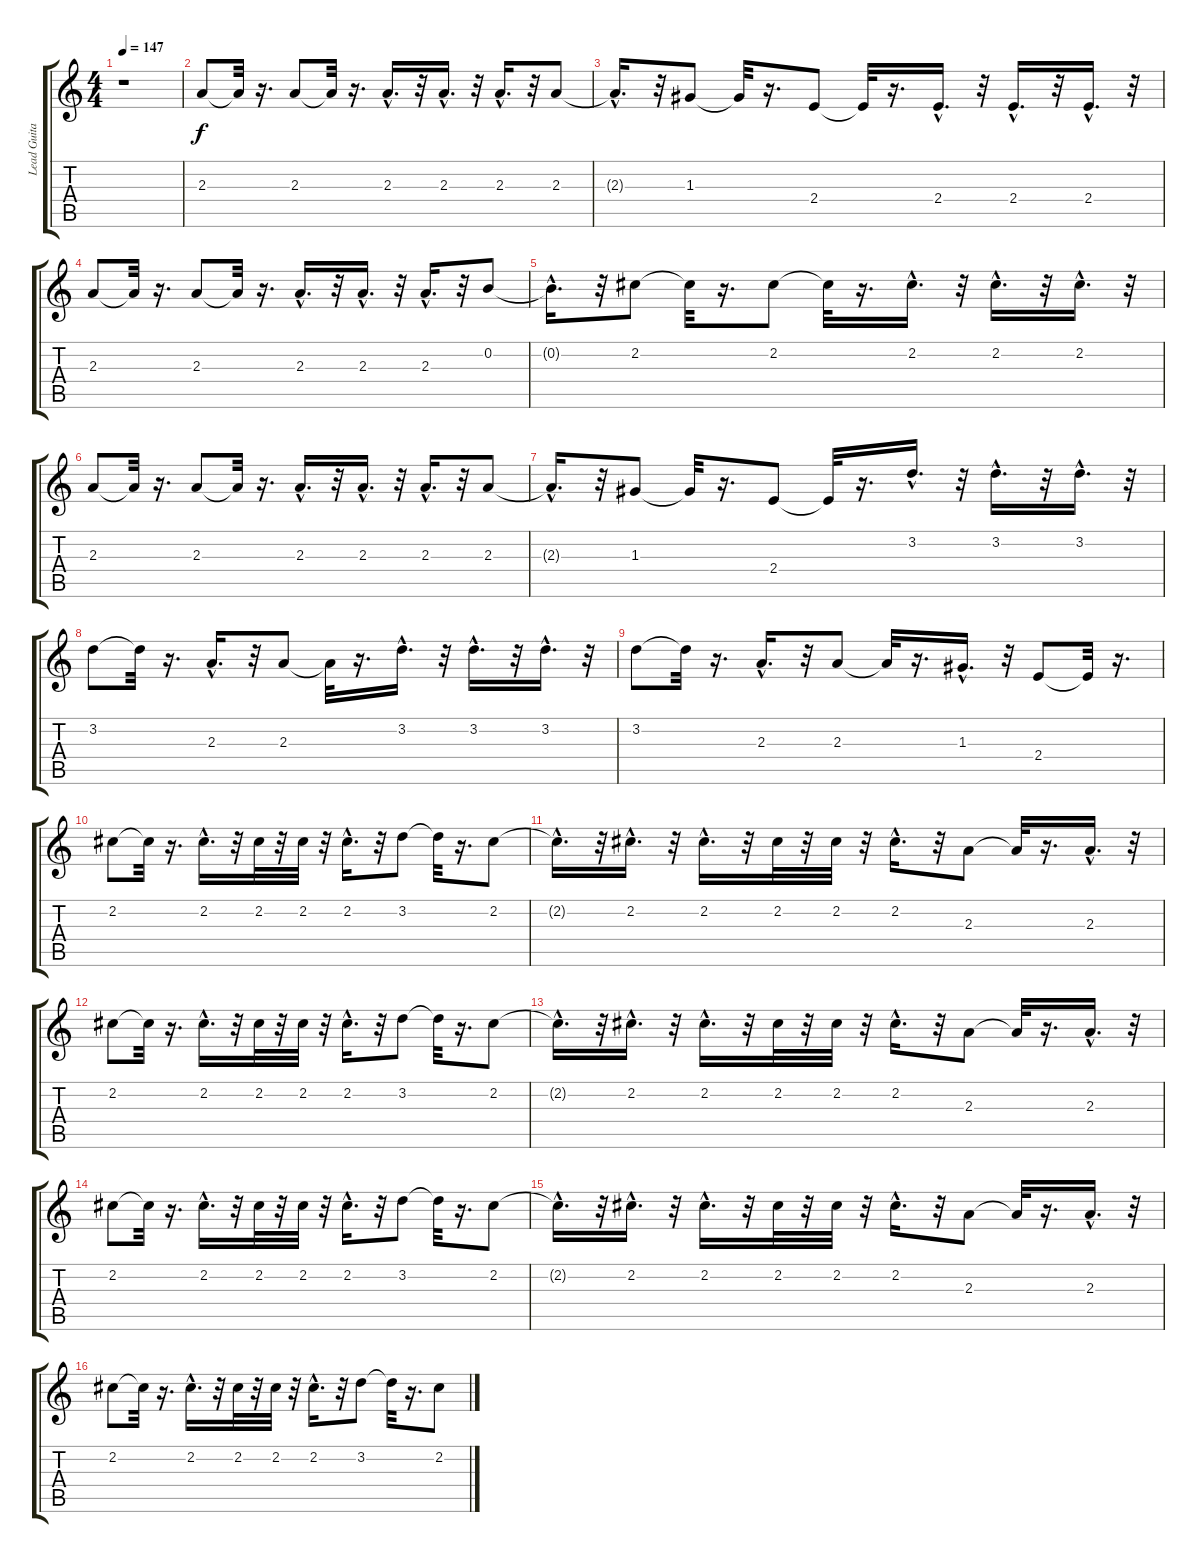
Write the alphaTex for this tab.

\track ("Lead Guitar" "Lead Guita") {instrument electricguitarclean}
\staff {score tabs}
\tuning (E4 B3 G3 D3 A2 E2) {hide}
\ts (4 4)
\tempo 147
\clef g2
\ks c
r.1{dy f instrument electricguitarclean} |
2.3.8 2.3{t}.32 r.16{d} 2.3.8 2.3{t}.32 r.16{d} 2.3{hac}.16{d} r.32 2.3{hac}.16{d} r.32 2.3{hac}.16{d} r.32 2.3.8 |
2.3{hac t}.16{d} r.32 1.3.8 1.3{t}.32 r.16{d} 2.4.8 2.4{t}.32 r.16{d} 2.4{hac}.16{d} r.32 2.4{hac}.16{d} r.32 2.4{hac}.16{d} r.32 |
2.3.8 2.3{t}.32 r.16{d} 2.3.8 2.3{t}.32 r.16{d} 2.3{hac}.16{d} r.32 2.3{hac}.16{d} r.32 2.3{hac}.16{d} r.32 0.2.8 |
0.2{hac t}.16{d} r.32 2.2.8 2.2{t}.32 r.16{d} 2.2.8 2.2{t}.32 r.16{d} 2.2{hac}.16{d} r.32 2.2{hac}.16{d} r.32 2.2{hac}.16{d} r.32 |
2.3.8 2.3{t}.32 r.16{d} 2.3.8 2.3{t}.32 r.16{d} 2.3{hac}.16{d} r.32 2.3{hac}.16{d} r.32 2.3{hac}.16{d} r.32 2.3.8 |
2.3{hac t}.16{d} r.32 1.3.8 1.3{t}.32 r.16{d} 2.4.8 2.4{t}.32 r.16{d} 3.2{hac}.16{d} r.32 3.2{hac}.16{d} r.32 3.2{hac}.16{d} r.32 |
3.2.8 3.2{t}.32 r.16{d} 2.3{hac}.16{d} r.32 2.3.8 2.3{t}.32 r.16{d} 3.2{hac}.16{d} r.32 3.2{hac}.16{d} r.32 3.2{hac}.16{d} r.32 |
3.2.8 3.2{t}.32 r.16{d} 2.3{hac}.16{d} r.32 2.3.8 2.3{t}.32 r.16{d} 1.3{hac}.16{d} r.32 2.4.8 2.4{t}.32 r.16{d} |
2.2.8 2.2{t}.32 r.16{d} 2.2{hac}.16{d} r.32 2.2.32 r.32 2.2.32 r.32 2.2{hac}.16{d} r.32 3.2.8 3.2{t}.32 r.16{d} 2.2.8 |
2.2{hac t}.16{d} r.32 2.2{hac}.16{d} r.32 2.2{hac}.16{d} r.32 2.2.32 r.32 2.2.32 r.32 2.2{hac}.16{d} r.32 2.3.8 2.3{t}.32 r.16{d} 2.3{hac}.16{d} r.32 |
2.2.8 2.2{t}.32 r.16{d} 2.2{hac}.16{d} r.32 2.2.32 r.32 2.2.32 r.32 2.2{hac}.16{d} r.32 3.2.8 3.2{t}.32 r.16{d} 2.2.8 |
2.2{hac t}.16{d} r.32 2.2{hac}.16{d} r.32 2.2{hac}.16{d} r.32 2.2.32 r.32 2.2.32 r.32 2.2{hac}.16{d} r.32 2.3.8 2.3{t}.32 r.16{d} 2.3{hac}.16{d} r.32 |
2.2.8 2.2{t}.32 r.16{d} 2.2{hac}.16{d} r.32 2.2.32 r.32 2.2.32 r.32 2.2{hac}.16{d} r.32 3.2.8 3.2{t}.32 r.16{d} 2.2.8 |
2.2{hac t}.16{d} r.32 2.2{hac}.16{d} r.32 2.2{hac}.16{d} r.32 2.2.32 r.32 2.2.32 r.32 2.2{hac}.16{d} r.32 2.3.8 2.3{t}.32 r.16{d} 2.3{hac}.16{d} r.32 |
2.2.8 2.2{t}.32 r.16{d} 2.2{hac}.16{d} r.32 2.2.32 r.32 2.2.32 r.32 2.2{hac}.16{d} r.32 3.2.8 3.2{t}.32 r.16{d} 2.2.8
